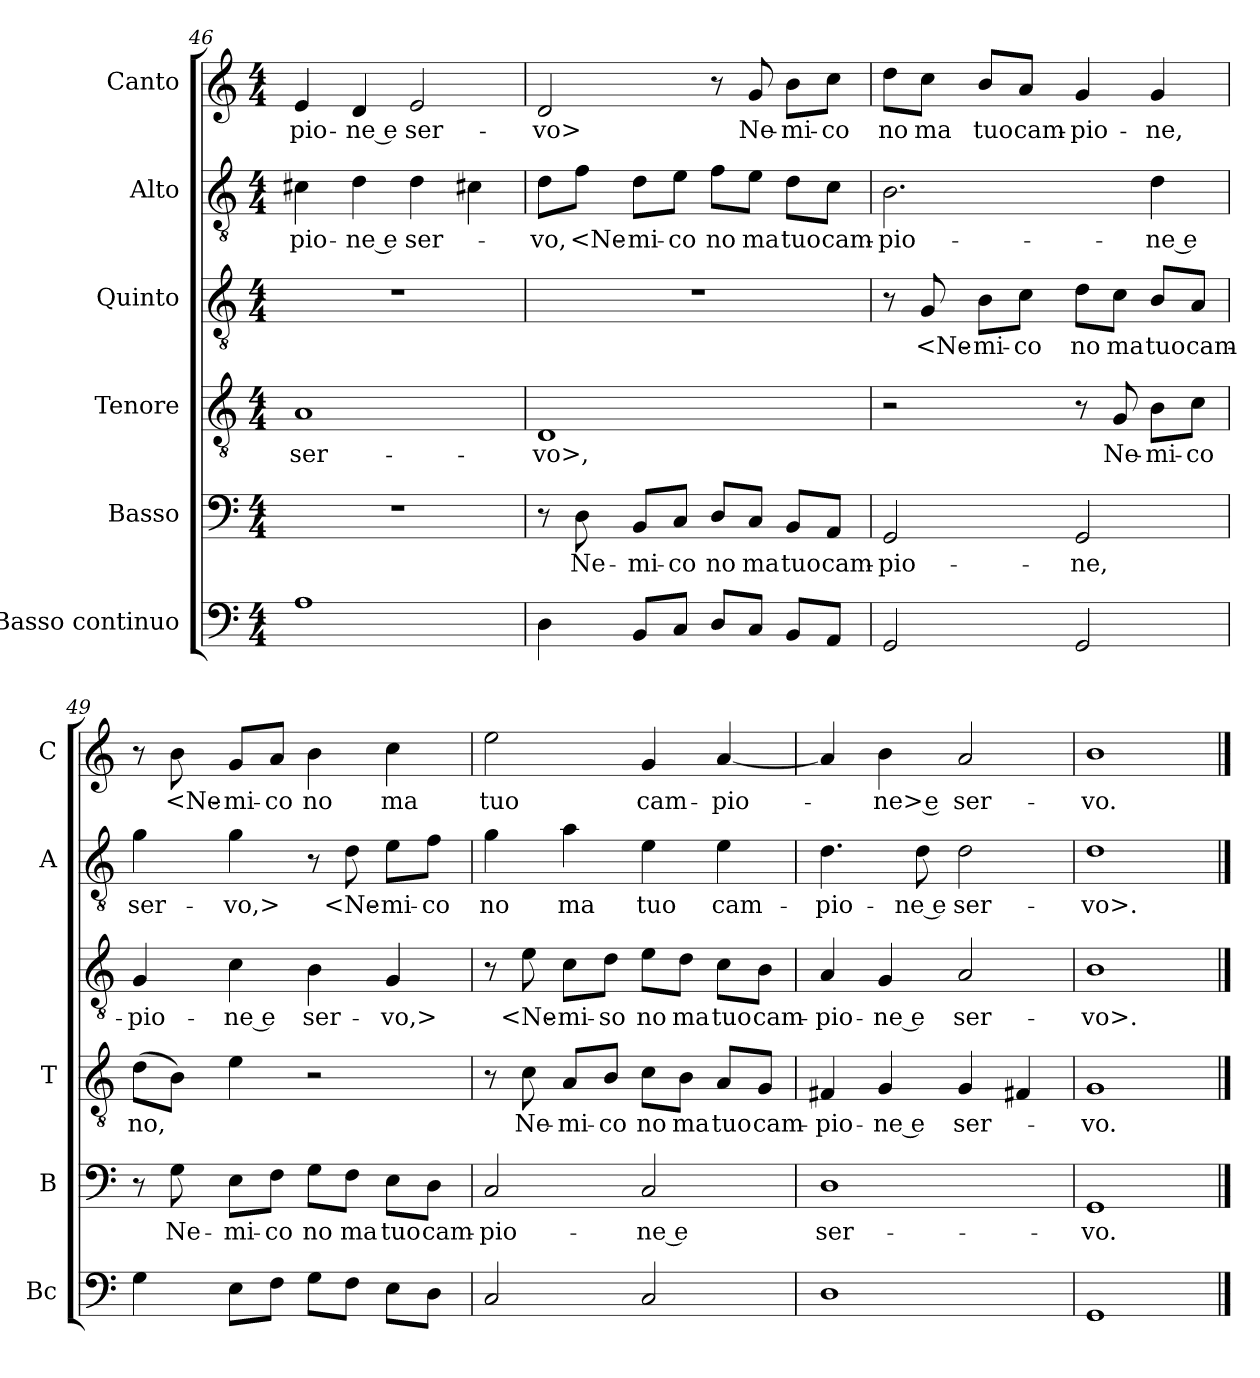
**kern	**kern	**text	**kern	**text	**kern	**text	**kern	**text	**kern	**text
*part6	*part5	*part5	*part4	*part4	*part3	*part3	*part2	*part2	*part1	*part1
*staff6	*staff5	*staff5	*staff4	*staff4	*staff3	*staff3	*staff2	*staff2	*staff1	*staff1
*I"Basso continuo	*I"Basso	*	*I"Tenore	*	*I"Quinto	*	*I"Alto	*	*I"Canto	*
*I'Bc	*I'B	*	*I'T	*	*	*	*I'A	*	*I'C	*
*clefF4	*clefF4	*	*clefGv2	*	*clefGv2	*	*clefGv2	*	*clefG2	*
*k[]	*k[]	*	*k[]	*	*k[]	*	*k[]	*	*k[]	*
*C:	*C:	*	*C:	*	*C:	*	*C:	*	*C:	*
*M4/4	*M4/4	*	*M4/4	*	*M4/4	*	*M4/4	*	*M4/4	*
=46	=46	=46	=46	=46	=46	=46	=46	=46	=46	=46
1A	1r	.	1A	ser-	1r	.	4c#X	-pio-	4e	-pio-
.	.	.	.	.	.	.	4d	-ne e	4d	-ne e
.	.	.	.	.	.	.	4d	ser-	2e	ser-
.	.	.	.	.	.	.	4c#X	.	.	.
=47	=47	=47	=47	=47	=47	=47	=47	=47	=47	=47
4D	8r	.	1D	-vo>,	1r	.	8d\L	-vo,	2d	-vo>
.	8D	Ne-	.	.	.	.	8f\J	<Ne-	.	.
8BB/L	8BB/L	-mi-	.	.	.	.	8d\L	-mi-	.	.
8C/J	8C/J	-co	.	.	.	.	8e\J	-co	.	.
8D/L	8D/L	no	.	.	.	.	8f\L	no	8r	.
8C/J	8C/J	ma	.	.	.	.	8e\J	ma	8g	Ne-
8BB/L	8BB/L	tuo	.	.	.	.	8d\L	tuo	8b\L	-mi-
8AA/J	8AA/J	cam-	.	.	.	.	8c\J	cam-	8cc\J	-co
=48	=48	=48	=48	=48	=48	=48	=48	=48	=48	=48
2GG	2GG	-pio-	2r	.	8r	.	2.B	-pio-	8dd\L	no
.	.	.	.	.	8G	<Ne-	.	.	8cc\J	ma
.	.	.	.	.	8B\L	-mi-	.	.	8b/L	tuo
.	.	.	.	.	8c\J	-co	.	.	8a/J	cam-
2GG	2GG	-ne,	8r	.	8d\L	no	.	.	4g	-pio-
.	.	.	8G	Ne-	8c\J	ma	.	.	.	.
.	.	.	8B\L	-mi-	8B/L	tuo	4d	-ne e	4g	-ne,
.	.	.	8c\J	-co	8A/J	cam-	.	.	.	.
=49	=49	=49	=49	=49	=49	=49	=49	=49	=49	=49
4G	8r	.	(>8d\L	no,	4G	-pio-	4g	ser-	8r	.
.	8G	Ne-	8B\J)	.	.	.	.	.	8b	<Ne-
8E\L	8E\L	-mi-	4e	.	4c	-ne e	4g	-vo,>	8g/L	-mi-
8F\J	8F\J	-co	.	.	.	.	.	.	8a/J	-co
8G\L	8G\L	no	2r	.	4B	ser-	8r	.	4b	no
8F\J	8F\J	ma	.	.	.	.	8d	<Ne-	.	.
8E\L	8E\L	tuo	.	.	4G	-vo,>	8e\L	-mi-	4cc	ma
8D\J	8D\J	cam-	.	.	.	.	8f\J	-co	.	.
=50	=50	=50	=50	=50	=50	=50	=50	=50	=50	=50
2C	2C	-pio-	8r	.	8r	.	4g	no	2ee	tuo
.	.	.	8c	Ne-	8e	<Ne-	.	.	.	.
.	.	.	8A/L	-mi-	8c\L	-mi-	4a	ma	.	.
.	.	.	8B/J	-co	8d\J	-so	.	.	.	.
2C	2C	-ne e	8c\L	no	8e\L	no	4e	tuo	4g	cam-
.	.	.	8B\J	ma	8d\J	ma	.	.	.	.
.	.	.	8A/L	tuo	8c\L	tuo	4e	cam-	[4a	-pio-
.	.	.	8G/J	cam-	8B\J	cam-	.	.	.	.
=51	=51	=51	=51	=51	=51	=51	=51	=51	=51	=51
1D	1D	ser-	4F#X	-pio-	4A	-pio-	4.d	-pio-	4a]	.
.	.	.	4G	-ne e	4G	-ne e	.	.	4b	-ne> e
.	.	.	.	.	.	.	8d	-ne e	.	.
.	.	.	4G	ser-	2A	ser-	2d	ser-	2a	ser-
.	.	.	4F#X	.	.	.	.	.	.	.
=52	=52	=52	=52	=52	=52	=52	=52	=52	=52	=52
1GG	1GG	-vo.	1G	-vo.	1B	-vo>.	1d	-vo>.	1b	-vo.
==	==	==	==	==	==	==	==	==	==	==
*-	*-	*-	*-	*-	*-	*-	*-	*-	*-	*-
